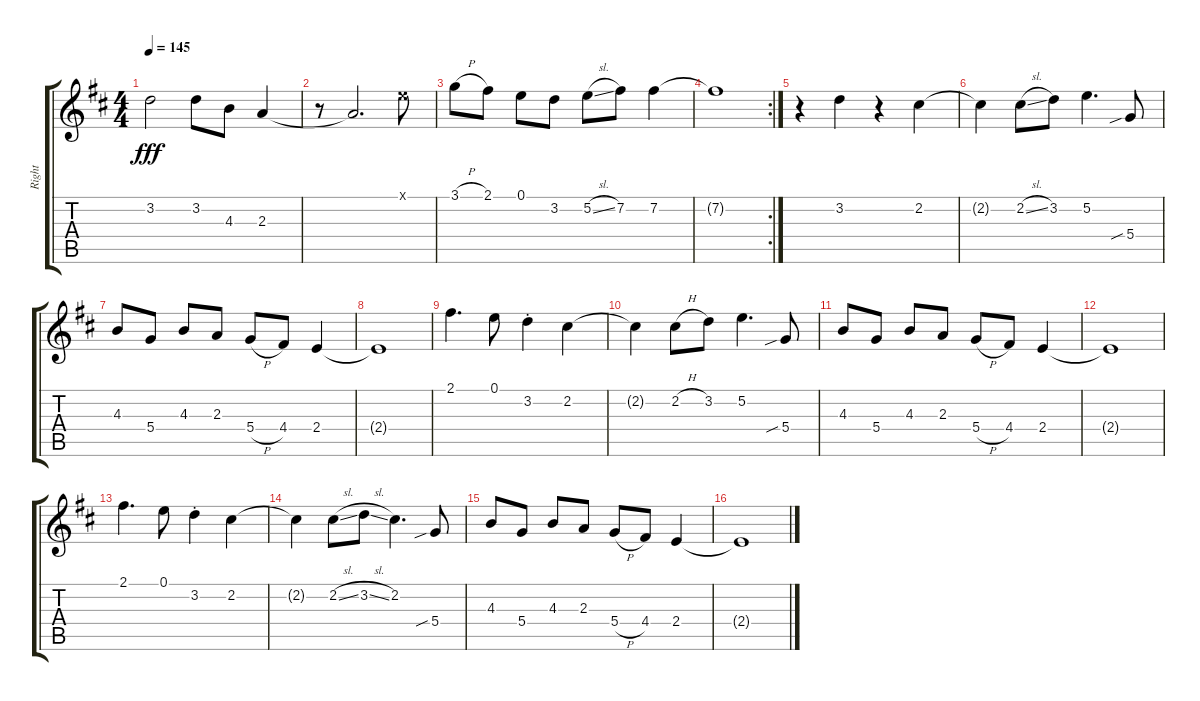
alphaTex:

\track ("Right" "Right") {instrument acousticguitarsteel}
\staff {score tabs}
\tuning (E4 B3 G3 D3 A2 E2) {hide}
\ts (4 4)
\tempo 145
\clef g2
\ks d
3.2.2{dy fff} 3.2.8 4.3.8 2.3.4 |
r.8 2.3{t}.2{d} 0.1{x}.8 |
3.1{h}.8 2.1.8 0.1.8 3.2.8 5.2{sl}.8 7.2.8 7.2.4 |
\rc 2
7.2{t}.1 |
r.4 3.2.4 r.4 2.2.4 |
2.2{t}.4 2.2{sl}.8 3.2.8 5.2.4{d} 5.4{sib}.8 |
4.3.8 5.4.8 4.3.8 2.3.8 5.4{h}.8 4.4.8 2.4.4 |
2.4{t}.1 |
2.1.4{d} 0.1.8 3.2{st}.4 2.2.4 |
2.2{t}.4 2.2{h}.8 3.2.8 5.2.4{d} 5.4{sib}.8 |
4.3.8 5.4.8 4.3.8 2.3.8 5.4{h}.8 4.4.8 2.4.4 |
2.4{t}.1 |
2.1.4{d} 0.1.8 3.2{st}.4 2.2.4 |
2.2{t}.4 2.2{sl}.8 3.2{sl}.8 2.2.4{d} 5.4{sib}.8 |
4.3.8 5.4.8 4.3.8 2.3.8 5.4{h}.8 4.4.8 2.4.4 |
2.4{t}.1
